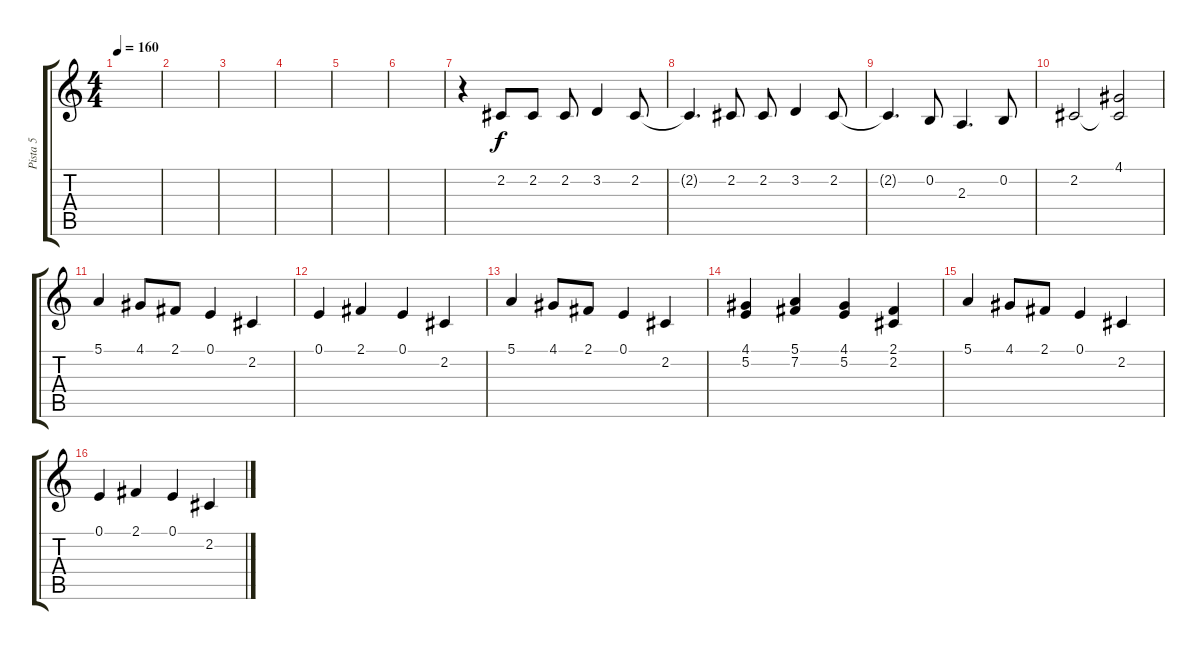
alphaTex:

\track ("Pista 5" "Pista 5") {instrument electricgrandpiano}
\staff {score tabs}
\tuning (E4 B3 G3 D3 A2 E2) {hide}
\ts (4 4)
\tempo 160
\clef g2
\ks c
|
|
|
|
|
|
r.4 2.2.8 2.2.8 2.2.8 3.2.4 2.2.8 |
2.2{t}.4{d} 2.2.8 2.2.8 3.2.4 2.2.8 |
2.2{t}.4{d} 0.2.8 2.3.4{d} 0.2.8 |
2.2.2 (4.1 2.2{t}).2 |
5.1.4 4.1.8 2.1.8 0.1.4 2.2.4 |
0.1.4 2.1.4 0.1.4 2.2.4 |
5.1.4 4.1.8 2.1.8 0.1.4 2.2.4 |
(4.1 5.2).4 (5.1 7.2).4 (4.1 5.2).4 (2.1 2.2).4 |
5.1.4 4.1.8 2.1.8 0.1.4 2.2.4 |
0.1.4 2.1.4 0.1.4 2.2.4
